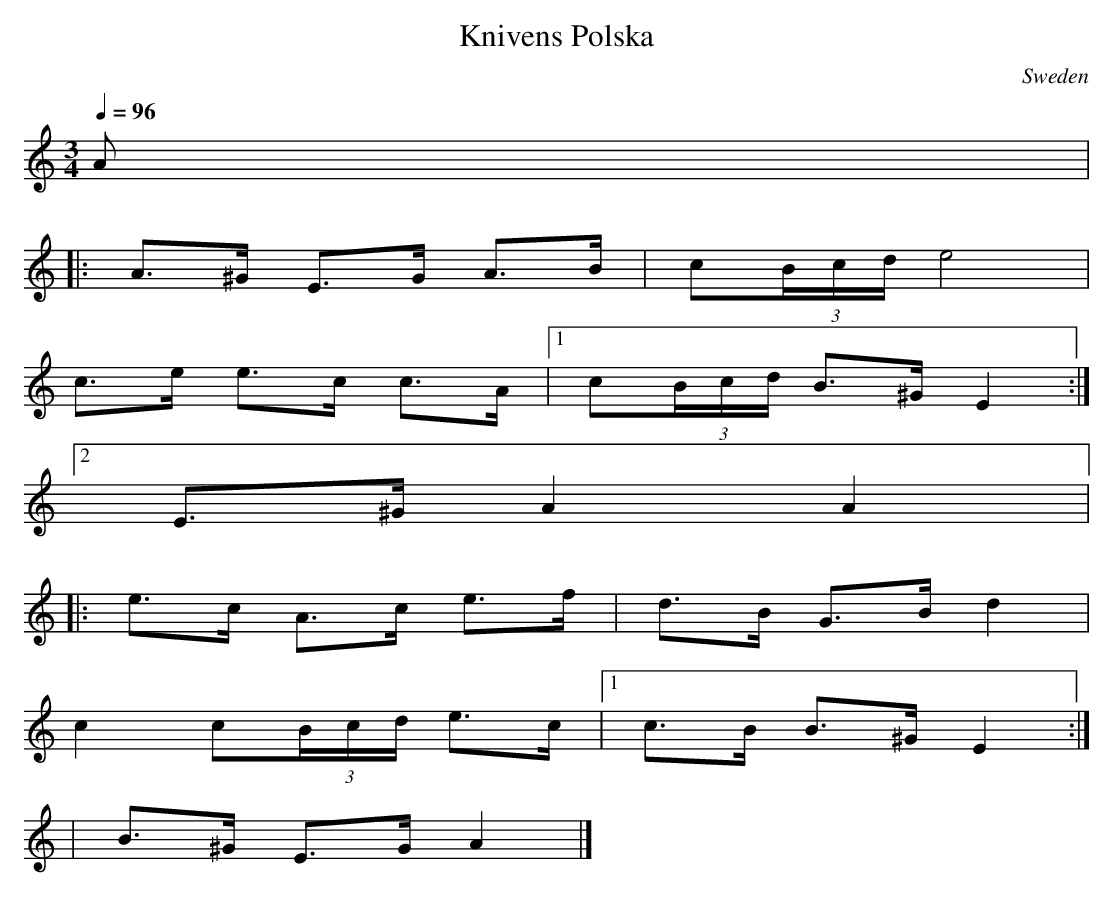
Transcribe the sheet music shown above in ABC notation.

X:1
T:Knivens Polska
O:Sweden
M:3/4
L:1/8
Q:1/4=96
K:Aminor
A |:
A>^G E>G A>B |c(3B/c/d/ e4 |
c>e e>c c>A |1 c(3B/c/d/ B>^G E2 :|2
E>^G A2 A2 |:
e>c A>c e>f |d>B G>B d2 |
c2 c(3B/c/d/ e>c |1 c>B B>^G E2 :|2
|B>^G E>G A2 |]
